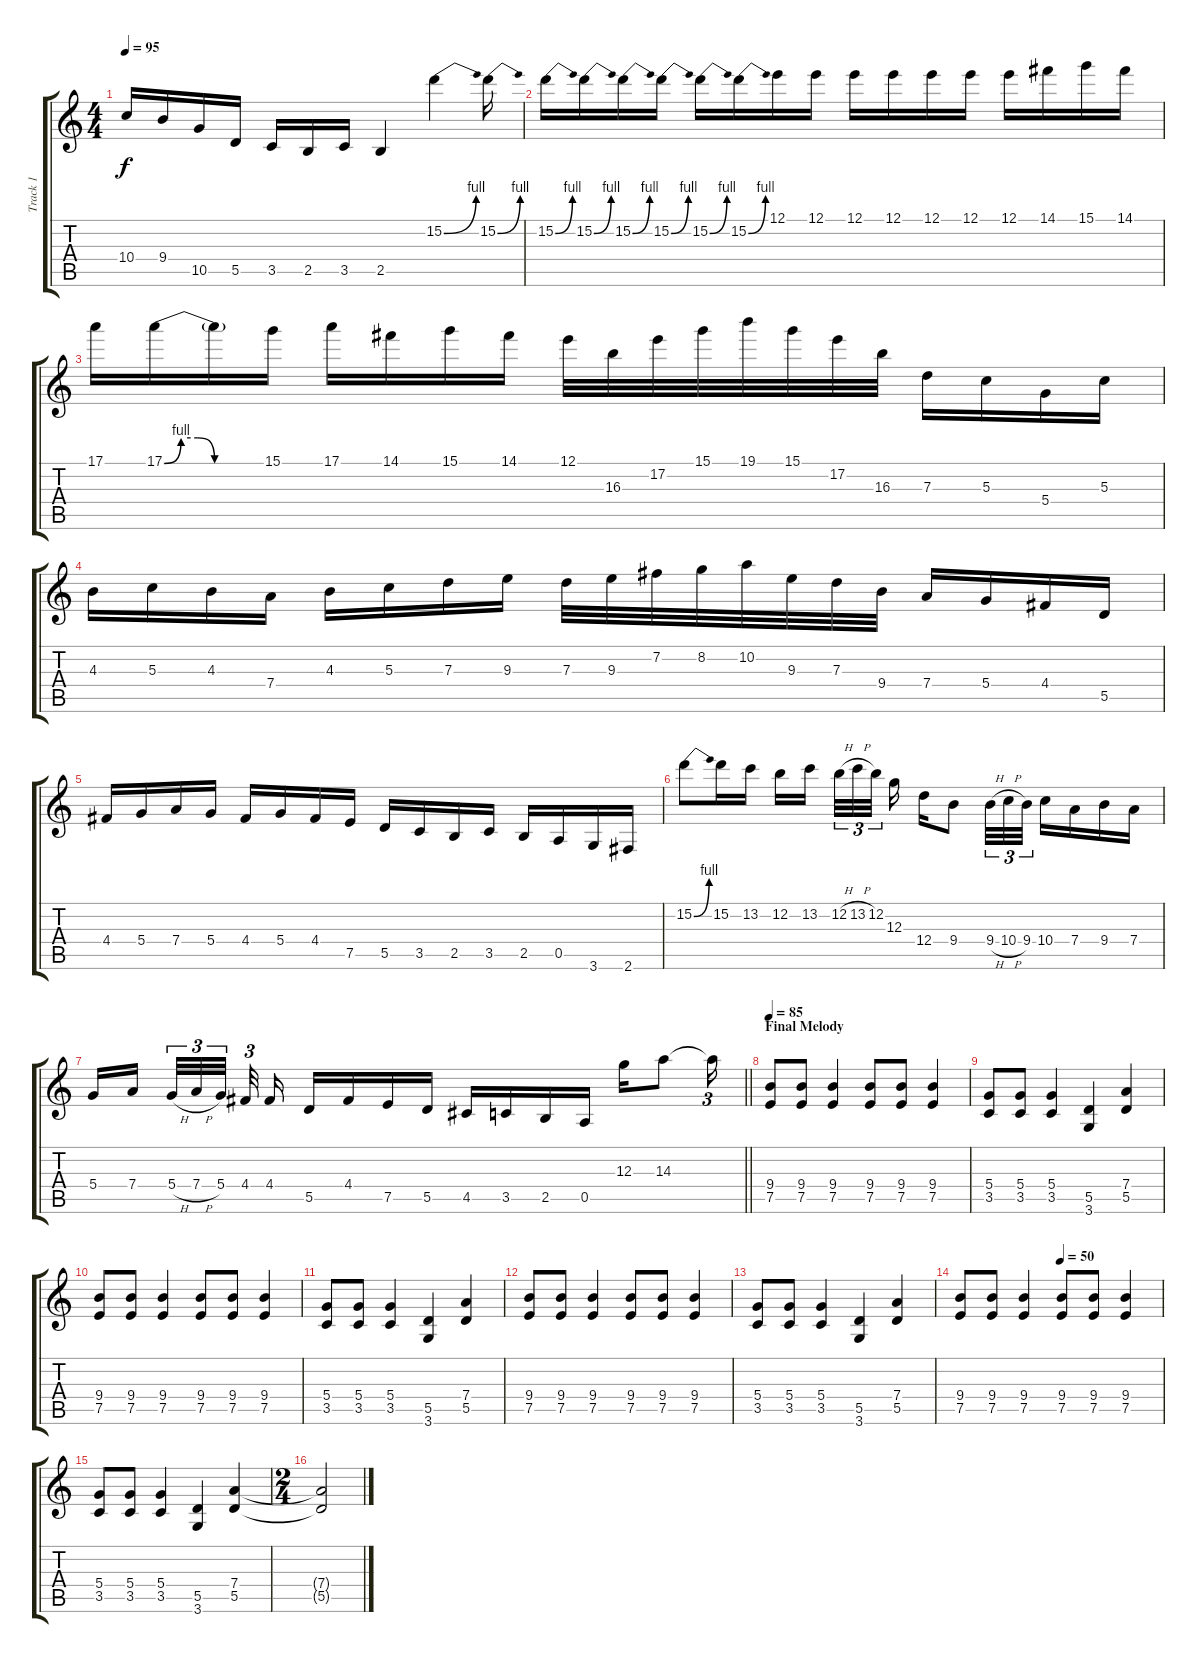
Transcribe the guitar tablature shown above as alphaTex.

\track ("Track 1" "Track 1") {instrument electricguitarclean}
\staff {score tabs}
\tuning (E4 B3 G3 D3 A2 E2) {hide}
\ts (4 4)
\tempo 95
\clef g2
\ks c
10.4.16{dy f} 9.4.16 10.5.16 5.5.16 3.5.16 2.5.16 3.5.16 2.5.4 15.2{be (bend 0 0 60 4)}.4 15.2{be (bend 0 0 60 4)}.16 |
15.2{be (bend 0 0 60 4)}.16 15.2{be (bend 0 0 60 4)}.16 15.2{be (bend 0 0 60 4)}.16 15.2{be (bend 0 0 60 4)}.16 15.2{be (bend 0 0 60 4)}.16 15.2{be (bend 0 0 60 4)}.16 12.1.16 12.1.16 12.1.16 12.1.16 12.1.16 12.1.16 12.1.16 14.1.16 15.1.16 14.1.16 |
17.1.16 17.1{be (custom 0 0 10 4 20 4 30 0 60 0)}.16 17.1{t}.16 15.1.16 17.1.16 14.1.16 15.1.16 14.1.16 12.1.32 16.3.32 17.2.32 15.1.32 19.1.32 15.1.32 17.2.32 16.3.32 7.3.16 5.3.16 5.4.16 5.3.16 |
4.3.16 5.3.16 4.3.16 7.4.16 4.3.16 5.3.16 7.3.16 9.3.16 7.3.32 9.3.32 7.2.32 8.2.32 10.2.32 9.3.32 7.3.32 9.4.32 7.4.16 5.4.16 4.4.16 5.5.16 |
4.4.16 5.4.16 7.4.16 5.4.16 4.4.16 5.4.16 4.4.16 7.5.16 5.5.16 3.5.16 2.5.16 3.5.16 2.5.16 0.5.16 3.6.16 2.6.16 |
15.2{be (bend 0 0 60 4)}.8 15.2.16 13.2.16 12.2.16 13.2.16 12.2{h}.32{tu (3 2)} 13.2{h}.32{tu (3 2)} 12.2.32{tu (3 2)} 12.3.16 12.4.16 9.4.8 9.4{h}.32{tu (3 2)} 10.4{h}.32{tu (3 2)} 9.4.32{tu (3 2)} 10.4.16 7.4.16 9.4.16 7.4.16 |
\barLineRight lightlight
5.4.16 7.4.16 5.4{h}.32{tu (3 2)} 7.4{h}.32{tu (3 2)} 5.4.32{tu (3 2)} 4.4.32{tu (3 2)} 4.4.16 5.5.16 4.4.16 7.5.16 5.5.16 4.5.16 3.5.16 2.5.16 0.5.16 12.3.16 14.3.8 14.3{t}.16{tu (3 2)} |
\section ("" "Final Melody")
\tempo 85
(9.4 7.5).8 (9.4 7.5).8 (9.4 7.5).4 (9.4 7.5).8 (9.4 7.5).8 (9.4 7.5).4 |
(5.4 3.5).8 (5.4 3.5).8 (5.4 3.5).4 (5.5 3.6).4 (7.4 5.5).4 |
(9.4 7.5).8 (9.4 7.5).8 (9.4 7.5).4 (9.4 7.5).8 (9.4 7.5).8 (9.4 7.5).4 |
(5.4 3.5).8 (5.4 3.5).8 (5.4 3.5).4 (5.5 3.6).4 (7.4 5.5).4 |
(9.4 7.5).8 (9.4 7.5).8 (9.4 7.5).4 (9.4 7.5).8 (9.4 7.5).8 (9.4 7.5).4 |
(5.4 3.5).8 (5.4 3.5).8 (5.4 3.5).4 (5.5 3.6).4 (7.4 5.5).4 |
\tempo (50 0.5)
(9.4 7.5).8 (9.4 7.5).8 (9.4 7.5).4 (9.4 7.5).8 (9.4 7.5).8 (9.4 7.5).4 |
(5.4 3.5).8 (5.4 3.5).8 (5.4 3.5).4 (5.5 3.6).4 (7.4 5.5).4 |
\ts (2 4)
(7.4{t} 5.5{t}).2
